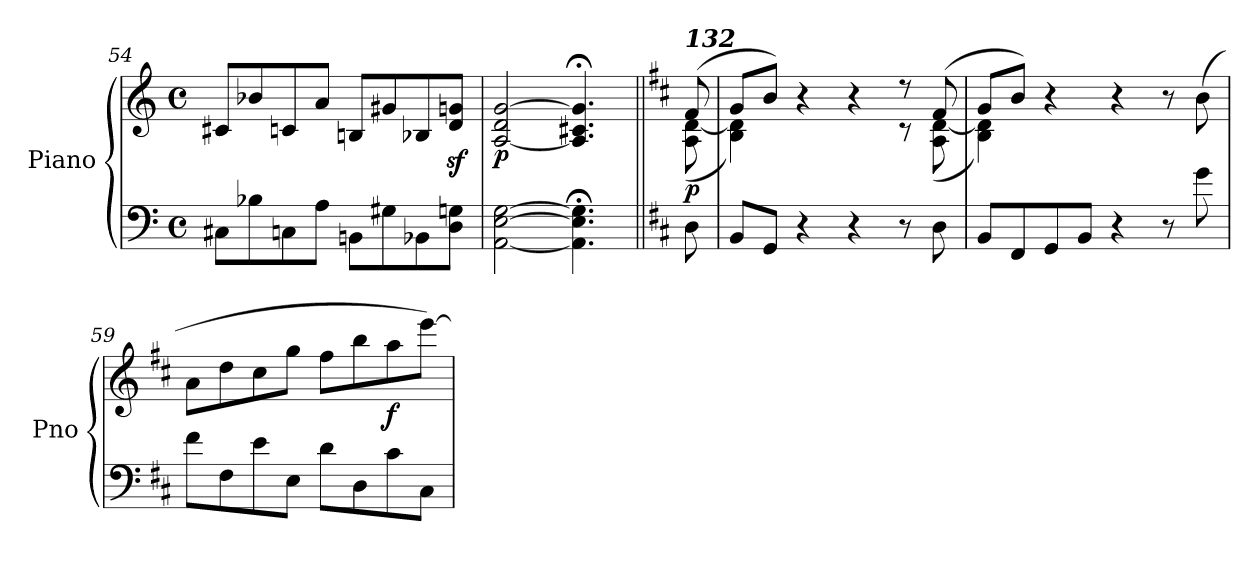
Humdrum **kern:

**kern	**kern	**dynam
*part1	*part1	*part1
*staff2	*staff1	*staff1/2
*I"Piano	*	*
*I'Pno	*	*
*clefF4	*clefG2	*
*k[]	*k[]	*
*M4/4	*M4/4	*
*met(c)	*met(c)	*
=54	=54	=54
8C#X\L	8c#X/L	.
8B-X\	8b-X/	.
8Cn\	8cn/	.
8A\J	8a/J	.
8BBn\L	8Bn/L	.
8G#X\	8g#X/	.
8BB-X\	8B-X/	.
8D\ 8Gn\J	8d/z< 8gn/z<J	.
=55	=55	=55
!	!	!LO:DY:b
[2AA\ [2E\ [2G\	[2A/ 2d/ [2g/	p
4.AA\];< 4.E\];< 4.G\];<	4.A/];< 4.c#X/;< 4.g/];<	.
!!LO:LB:g=z
=56||	=56||	=56||
*k[f#c#]	*k[f#c#]	*
*	*^	*
!	!LO:TX:a:Bi:t=132	!	!
!	!	!	!LO:DY:b
8D\	(8f#/	(8A\ [8d\	p
=57	=57	=57	=57
8BB/L	8g/L	4B\ 4d\])	.
8GG/J	8b/J)	.	.
4r	4r	2ryy	.
4r	4r	.	.
8r	8r	8r	.
8D\	(8f#/	(8A\ [8d\	.
=58	=58	=58	=58
8BB/L	8g/L	4B\ 4d\])	.
8FF#/	8b/J)	.	.
8GG/	4r	2.ryy	.
8BB/J	.	.	.
4r	4r	.	.
8r	8r	.	.
8g\	(>8b\	.	.
*	*v	*v	*
=59	=59	=59
!	!	!LO:DY:b
8f#\L	8a\L	other-dynamics
8F#\	8dd\	.
8e\	8cc#\	.
8E\J	8gg\J	.
8d\L	8ff#\L	.
8D\	8bb\	.
!	!	!LO:DY:b
8c#\	8aa\	f
8C#\J	[8eee\J)	.
=	=	=
*-	*-	*-
